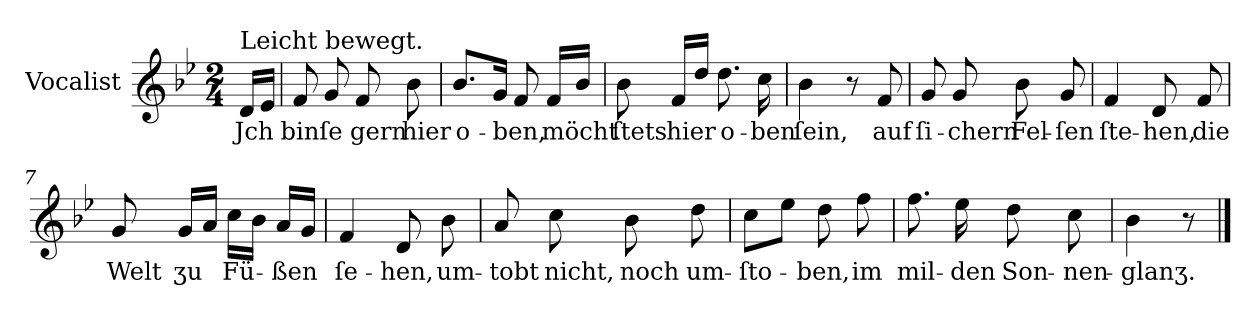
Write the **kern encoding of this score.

**kern	**text
*part1	*part1
*staff1	*staff1
*I"Vocalist	*
*clefG2	*
*k[b-e-]	*
*B-:	*
*M2/4	*
=	=
!LO:TX:a:t=Leicht bewegt.	!
16dLL	Jch
16e-JJ	.
=1	=1
8f	bin
8g	ſe
8f	gern
8b-	hier
=2	=2
8.b-L	o-
16gJk	.
8f	-ben,
16fLL	möcht
16b-JJ	.
=3	=3
8b-	ſtets
16fLL	hier
16ddJJ	.
8.dd	o-
16cc	-ben
=4	=4
4b-	ſein,
8r	.
8f	auf
=5	=5
8g	ſi-
8g	-chern
8b-	Fel-
8g	-ſen
=6	=6
4f	ſte-
8d	-hen,
8f	die
=7	=7
8g	Welt
16gLL	ʒu
16aJJ	.
16ccLL	Fü-
16b-JJ	.
16aLL	-ßen
16gJJ	.
=8	=8
4f	ſe-
8d	-hen,
8b-	um-
=9	=9
8a	-tobt
8cc	nicht,
8b-	noch
8dd	um-
=10	=10
8ccL	-ſto-
8ee-J	.
8dd	-ben,
8ff	im
=11	=11
8.ff	mil-
16ee-	-den
8dd	Son-
8cc	-nen-
=12	=12
4b-	-glanʒ.
8r	.
==	==
*-	*-
